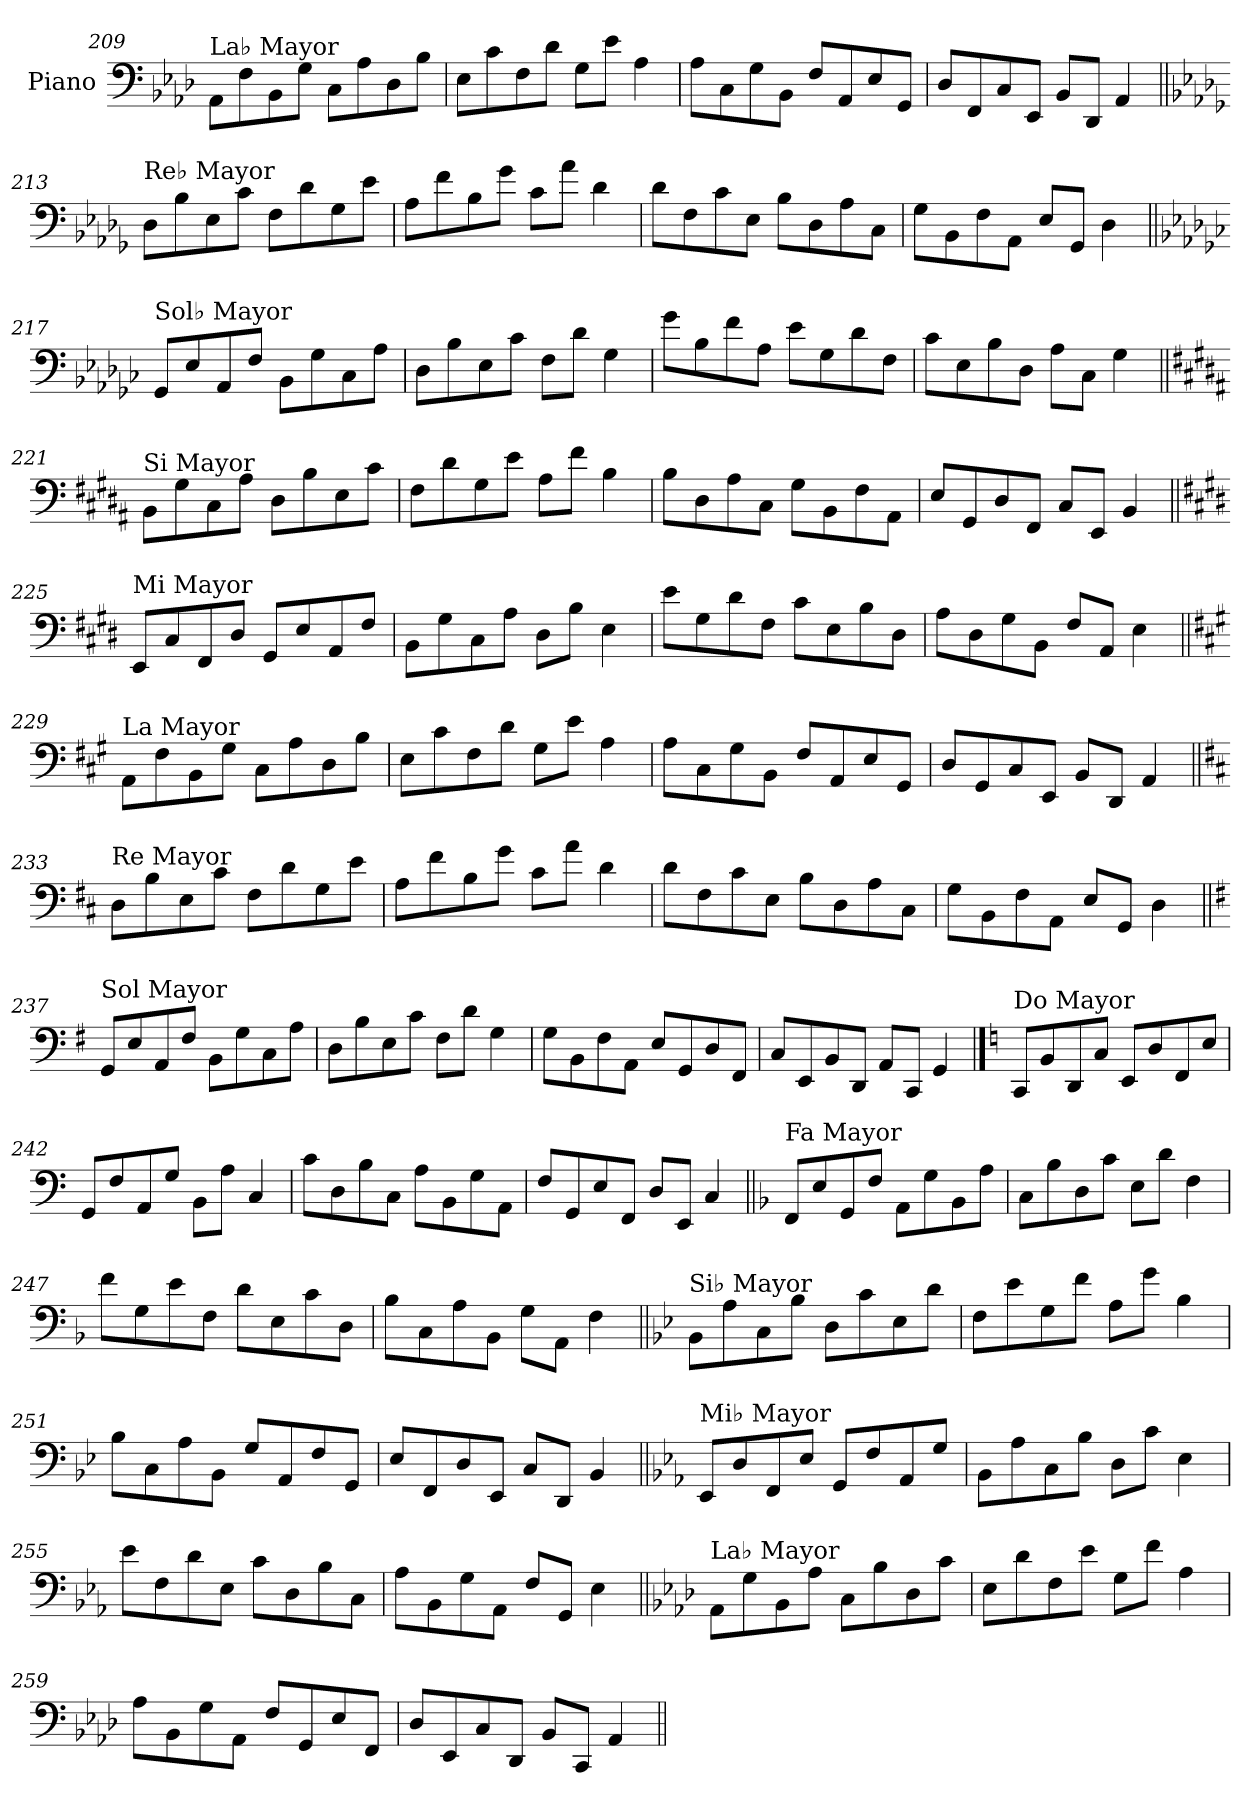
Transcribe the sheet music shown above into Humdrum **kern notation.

**kern
*part1
*staff1
*I"Piano
*I'Pno.
!!LO:LB:g=z
*clefF4
*k[b-e-a-d-]
=209
!LO:TX:a:t=La♭ Mayor
8AA-\L
8F\
8BB-\
8G\J
8C\L
8A-\
8D-\
8B-\J
=210
8E-\L
8c\
8F\
8d-\J
8G\L
8e-\J
4A-\
=211
8A-\L
8C\
8G\
8BB-\J
8F/L
8AA-/
8E-/
8GG/J
=212
8D-/L
8FF/
8C/
8EE-/J
8BB-/L
8DD-/J
4AA-/
!!LO:LB:g=z
=213||
*k[b-e-a-d-g-]
!LO:TX:a:t=Re♭ Mayor
8D-\L
8B-\
8E-\
8c\J
8F\L
8d-\
8G-\
8e-\J
=214
8A-\L
8f\
8B-\
8g-\J
8c\L
8a-\J
4d-\
=215
8d-\L
8F\
8c\
8E-\J
8B-\L
8D-\
8A-\
8C\J
=216
8G-\L
8BB-\
8F\
8AA-\J
8E-/L
8GG-/J
4D-\
!!LO:PB:g=z
=217||
*k[b-e-a-d-g-c-]
!LO:TX:a:t=Sol♭ Mayor
8GG-/L
8E-/
8AA-/
8F/J
8BB-\L
8G-\
8C-\
8A-\J
=218
8D-\L
8B-\
8E-\
8c-\J
8F\L
8d-\J
4G-\
=219
8g-\L
8B-\
8f\
8A-\J
8e-\L
8G-\
8d-\
8F\J
=220
8c-\L
8E-\
8B-\
8D-\J
8A-\L
8C-\J
4G-\
!!LO:LB:g=z
=221||
*k[f#c#g#d#a#]
!LO:TX:a:t=Si Mayor
8BB\L
8G#\
8C#\
8A#\J
8D#\L
8B\
8E\
8c#\J
=222
8F#\L
8d#\
8G#\
8e\J
8A#\L
8f#\J
4B\
=223
8B\L
8D#\
8A#\
8C#\J
8G#\L
8BB\
8F#\
8AA#\J
=224
8E/L
8GG#/
8D#/
8FF#/J
8C#/L
8EE/J
4BB/
!!LO:LB:g=z
=225||
*k[f#c#g#d#]
!LO:TX:a:t=Mi Mayor
8EE/L
8C#/
8FF#/
8D#/J
8GG#/L
8E/
8AA/
8F#/J
=226
8BB\L
8G#\
8C#\
8A\J
8D#\L
8B\J
4E\
=227
8e\L
8G#\
8d#\
8F#\J
8c#\L
8E\
8B\
8D#\J
=228
8A\L
8D#\
8G#\
8BB\J
8F#/L
8AA/J
4E\
!!LO:LB:g=z
=229||
*k[f#c#g#]
!LO:TX:a:t=La Mayor
8AA\L
8F#\
8BB\
8G#\J
8C#\L
8A\
8D\
8B\J
=230
8E\L
8c#\
8F#\
8d\J
8G#\L
8e\J
4A\
=231
8A\L
8C#\
8G#\
8BB\J
8F#/L
8AA/
8E/
8GG#/J
=232
8D/L
8GG#/
8C#/
8EE/J
8BB/L
8DD/J
4AA/
!!LO:LB:g=z
=233||
*k[f#c#]
!LO:TX:a:t=Re Mayor
8D\L
8B\
8E\
8c#\J
8F#\L
8d\
8G\
8e\J
=234
8A\L
8f#\
8B\
8g\J
8c#\L
8a\J
4d\
=235
8d\L
8F#\
8c#\
8E\J
8B\L
8D\
8A\
8C#\J
=236
8G\L
8BB\
8F#\
8AA\J
8E/L
8GG/J
4D\
!!LO:LB:g=z
=237||
*k[f#]
!LO:TX:a:t=Sol Mayor
8GG/L
8E/
8AA/
8F#/J
8BB\L
8G\
8C\
8A\J
=238
8D\L
8B\
8E\
8c\J
8F#\L
8d\J
4G\
=239
8G\L
8BB\
8F#\
8AA\J
8E/L
8GG/
8D/
8FF#/J
=240
8C/L
8EE/
8BB/
8DD/J
8AA/L
8CC/J
4GG/
!!LO:PB:g=z
==241
*k[]
!LO:TX:a:t=Do Mayor
8CC/L
8BB/
8DD/
8C/J
8EE/L
8D/
8FF/
8E/J
=242
8GG/L
8F/
8AA/
8G/J
8BB\L
8A\J
4C/
=243
8c\L
8D\
8B\
8C\J
8A\L
8BB\
8G\
8AA\J
=244
8F/L
8GG/
8E/
8FF/J
8D/L
8EE/J
4C/
!!LO:LB:g=z
=245||
*k[b-]
!LO:TX:a:t=Fa Mayor
8FF/L
8E/
8GG/
8F/J
8AA\L
8G\
8BB-\
8A\J
=246
8C\L
8B-\
8D\
8c\J
8E\L
8d\J
4F\
=247
8f\L
8G\
8e\
8F\J
8d\L
8E\
8c\
8D\J
=248
8B-\L
8C\
8A\
8BB-\J
8G\L
8AA\J
4F\
!!LO:LB:g=z
=249||
*k[b-e-]
!LO:TX:a:t=Si♭ Mayor
8BB-\L
8A\
8C\
8B-\J
8D\L
8c\
8E-\
8d\J
=250
8F\L
8e-\
8G\
8f\J
8A\L
8g\J
4B-\
=251
8B-\L
8C\
8A\
8BB-\J
8G/L
8AA/
8F/
8GG/J
=252
8E-/L
8FF/
8D/
8EE-/J
8C/L
8DD/J
4BB-/
!!LO:LB:g=z
=253||
*k[b-e-a-]
!LO:TX:a:t=Mi♭ Mayor
8EE-/L
8D/
8FF/
8E-/J
8GG/L
8F/
8AA-/
8G/J
=254
8BB-\L
8A-\
8C\
8B-\J
8D\L
8c\J
4E-\
=255
8e-\L
8F\
8d\
8E-\J
8c\L
8D\
8B-\
8C\J
=256
8A-\L
8BB-\
8G\
8AA-\J
8F/L
8GG/J
4E-\
!!LO:LB:g=z
=257||
*k[b-e-a-d-]
!LO:TX:a:t=La♭ Mayor
8AA-\L
8G\
8BB-\
8A-\J
8C\L
8B-\
8D-\
8c\J
=258
8E-\L
8d-\
8F\
8e-\J
8G\L
8f\J
4A-\
=259
8A-\L
8BB-\
8G\
8AA-\J
8F/L
8GG/
8E-/
8FF/J
=260
8D-/L
8EE-/
8C/
8DD-/J
8BB-/L
8CC/J
4AA-/
=||
*-
